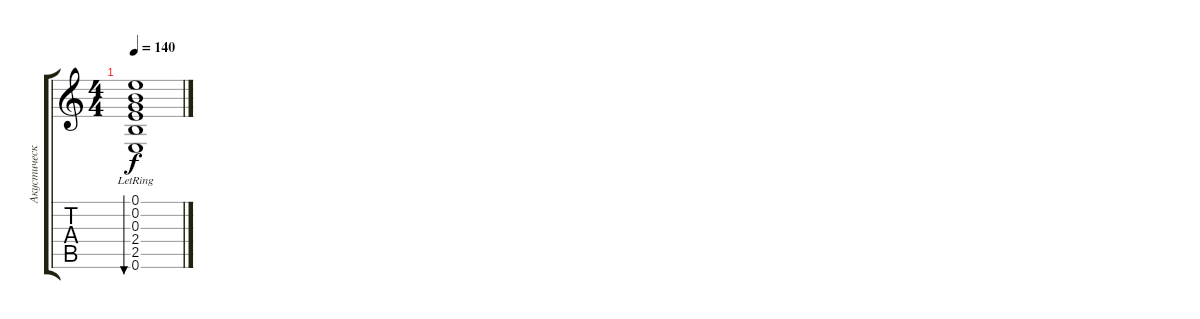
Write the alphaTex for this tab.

\track ("Акустическая гитара" "Акустическ") {instrument acousticguitarsteel}
\staff {score tabs}
\tuning (E4 B3 G3 D3 A2 E2) {hide}
\ts (4 4)
\tempo 140
\clef g2
\ks c
(0.1{lr} 0.2{lr} 0.3{lr} 2.4{lr} 2.5{lr} 0.6{lr}).1{bu 60 dy f}
